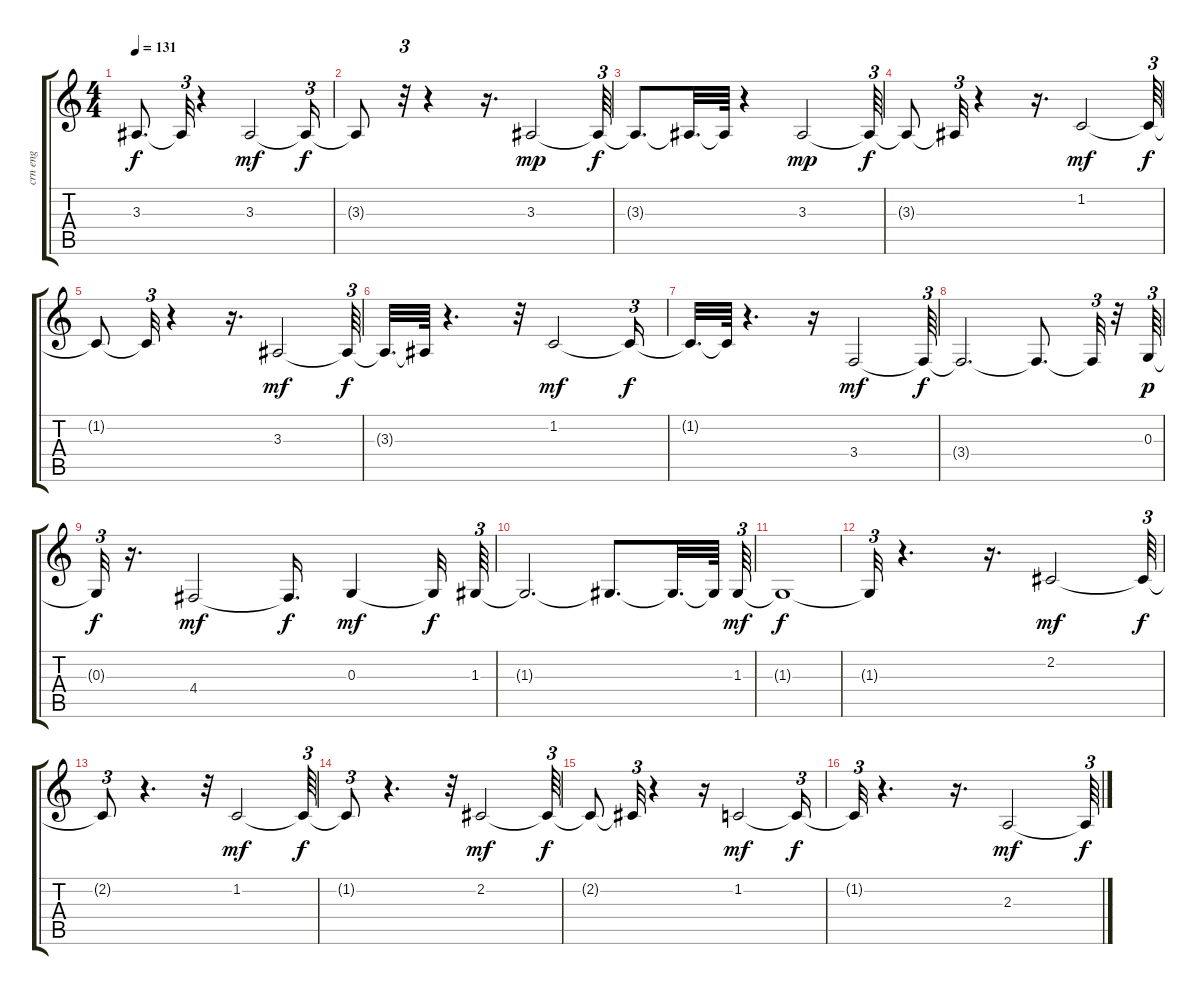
\track ("crn eng" "crn eng") {instrument englishhorn}
\staff {score tabs}
\tuning (E4 B3 G3 D3 A2 E2) {hide}
\ts (4 4)
\tempo 131
\clef g2
\ks c
3.3{t}.8{d dy f} 3.3{t}.32{tu (3 2)} r.4 3.3.2{dy mf} 3.3{t}.16{tu (3 2) dy f} |
3.3{t}.8 r.32{tu (3 2)} r.4 r.16{d} 3.3.2{dy mp} 3.3{t}.64{tu (3 2) dy f} |
3.3{t}.8{d} 3.3{t}.32{d} 3.3{t}.64 r.4 3.3.2{dy mp} 3.3{t}.64{tu (3 2) dy f} |
3.3{t}.8 3.3{t}.32{tu (3 2)} r.4 r.16{d} 1.2.2{dy mf} 1.2{t}.64{tu (3 2) dy f} |
1.2{t}.8 1.2{t}.32{tu (3 2)} r.4 r.16{d} 3.3.2{dy mf} 3.3{t}.64{tu (3 2) dy f} |
3.3{t}.32{d} 3.3{t}.64 r.4{d} r.32 1.2.2{dy mf} 1.2{t}.16{tu (3 2) dy f} |
1.2{t}.32{d} 1.2{t}.64 r.4{d} r.16 3.4.2{dy mf} 3.4{t}.64{tu (3 2) dy f} |
3.4{t}.2{d} 3.4{t}.8{d} 3.4{t}.32{tu (3 2)} r.32 0.3.64{tu (3 2) dy p} |
0.3{t}.32{tu (3 2) dy f} r.16{d} 4.4.2{dy mf} 4.4{t}.16{d dy f} 0.3.4{dy mf} 0.3{t}.32{dy f} 1.3.64{tu (3 2)} |
1.3{t}.2{d} 1.3{t}.8{d} 1.3{t}.32{d} 1.3{t}.64 1.3.64{tu (3 2) dy mf} |
1.3{t}.1{dy f} |
1.3{t}.32{tu (3 2)} r.4{d} r.16{d} 2.2.2{dy mf} 2.2{t}.64{tu (3 2) dy f} |
2.2{t}.8{tu (3 2)} r.4{d} r.32 1.2.2{dy mf} 1.2{t}.64{tu (3 2) dy f} |
1.2{t}.8{tu (3 2)} r.4{d} r.32 2.2.2{dy mf} 2.2{t}.64{tu (3 2) dy f} |
2.2{t}.8 2.2{t}.32{tu (3 2)} r.4 r.16 1.2.2{dy mf} 1.2{t}.16{tu (3 2) dy f} |
1.2{t}.32{tu (3 2)} r.4{d} r.16{d} 2.3.2{dy mf} 2.3{t}.64{tu (3 2) dy f}
